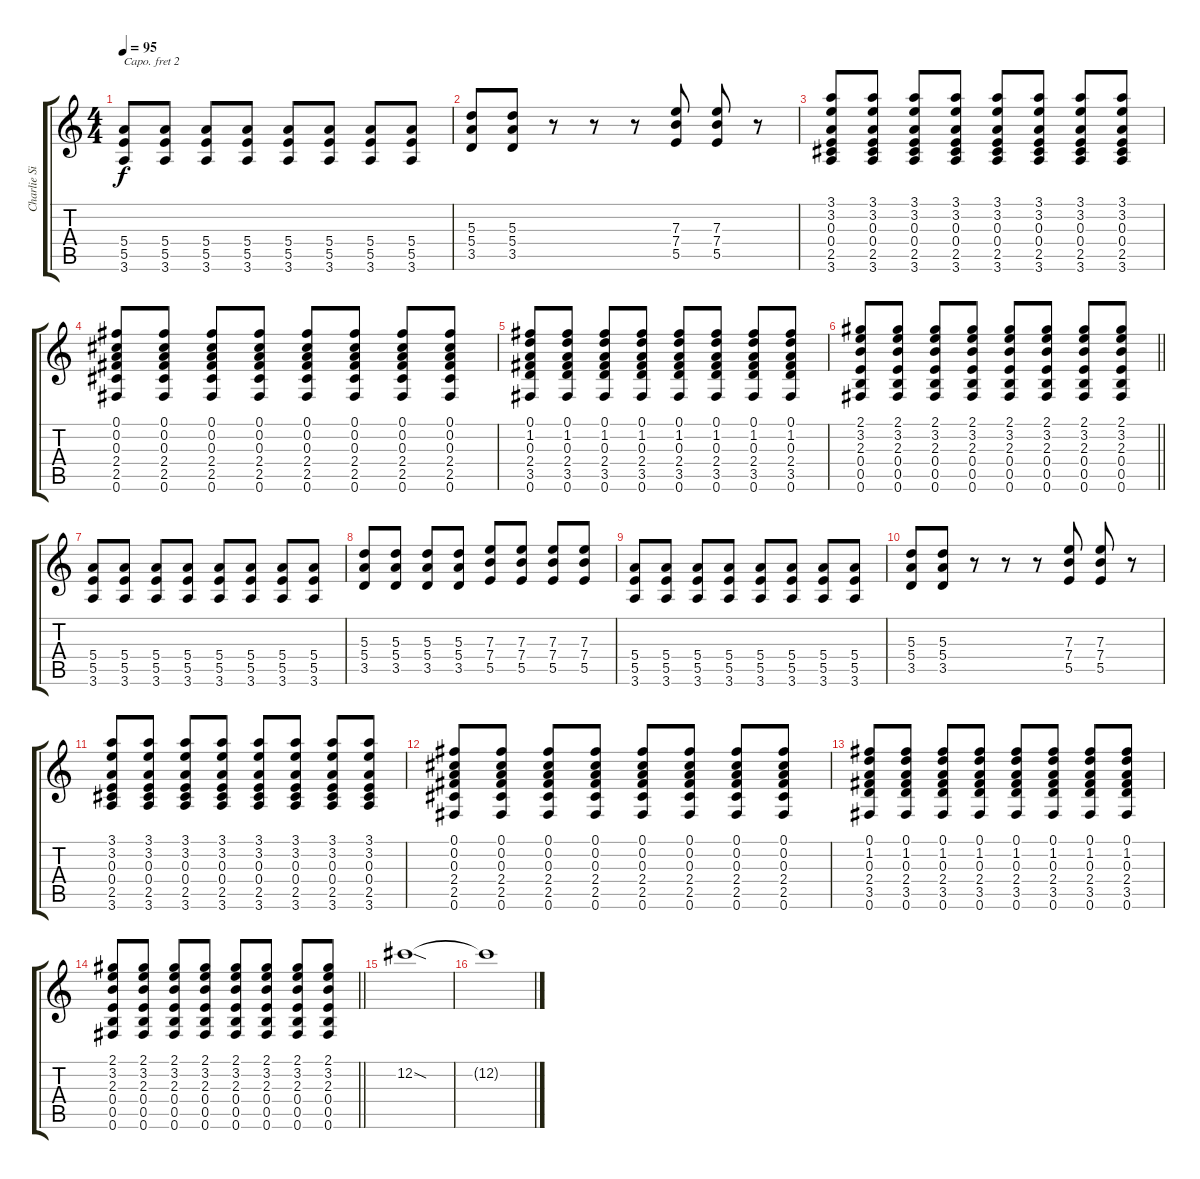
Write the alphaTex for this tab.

\track ("Charlie Simpson (Lead Guitar)" "Charlie Si") {instrument overdrivenguitar}
\staff {score tabs}
\capo 2
\tuning (E4 B3 G3 D3 A2 E2) {hide}
\ts (4 4)
\tempo 95
\clef g2
\ks c
(5.4 5.5 3.6).8{dy f} (5.4 5.5 3.6).8 (5.4 5.5 3.6).8 (5.4 5.5 3.6).8 (5.4 5.5 3.6).8 (5.4 5.5 3.6).8 (5.4 5.5 3.6).8 (5.4 5.5 3.6).8 |
(5.3 5.4 3.5).8 (5.3 5.4 3.5).8 r.8 r.8 r.8 (7.3 7.4 5.5).8 (7.3 7.4 5.5).8 r.8 |
(3.1 3.2 0.3 0.4 2.5 3.6).8 (3.1 3.2 0.3 0.4 2.5 3.6).8 (3.1 3.2 0.3 0.4 2.5 3.6).8 (3.1 3.2 0.3 0.4 2.5 3.6).8 (3.1 3.2 0.3 0.4 2.5 3.6).8 (3.1 3.2 0.3 0.4 2.5 3.6).8 (3.1 3.2 0.3 0.4 2.5 3.6).8 (3.1 3.2 0.3 0.4 2.5 3.6).8 |
(0.1 0.2 0.3 2.4 2.5 0.6).8 (0.1 0.2 0.3 2.4 2.5 0.6).8 (0.1 0.2 0.3 2.4 2.5 0.6).8 (0.1 0.2 0.3 2.4 2.5 0.6).8 (0.1 0.2 0.3 2.4 2.5 0.6).8 (0.1 0.2 0.3 2.4 2.5 0.6).8 (0.1 0.2 0.3 2.4 2.5 0.6).8 (0.1 0.2 0.3 2.4 2.5 0.6).8 |
(0.1 1.2 0.3 2.4 3.5 0.6).8 (0.1 1.2 0.3 2.4 3.5 0.6).8 (0.1 1.2 0.3 2.4 3.5 0.6).8 (0.1 1.2 0.3 2.4 3.5 0.6).8 (0.1 1.2 0.3 2.4 3.5 0.6).8 (0.1 1.2 0.3 2.4 3.5 0.6).8 (0.1 1.2 0.3 2.4 3.5 0.6).8 (0.1 1.2 0.3 2.4 3.5 0.6).8 |
\barLineRight lightlight
(2.1 3.2 2.3 0.4 0.5 0.6).8 (2.1 3.2 2.3 0.4 0.5 0.6).8 (2.1 3.2 2.3 0.4 0.5 0.6).8 (2.1 3.2 2.3 0.4 0.5 0.6).8 (2.1 3.2 2.3 0.4 0.5 0.6).8 (2.1 3.2 2.3 0.4 0.5 0.6).8 (2.1 3.2 2.3 0.4 0.5 0.6).8 (2.1 3.2 2.3 0.4 0.5 0.6).8 |
(5.4 5.5 3.6).8 (5.4 5.5 3.6).8 (5.4 5.5 3.6).8 (5.4 5.5 3.6).8 (5.4 5.5 3.6).8 (5.4 5.5 3.6).8 (5.4 5.5 3.6).8 (5.4 5.5 3.6).8 |
(5.3 5.4 3.5).8 (5.3 5.4 3.5).8 (5.3 5.4 3.5).8 (5.3 5.4 3.5).8 (7.3 7.4 5.5).8 (7.3 7.4 5.5).8 (7.3 7.4 5.5).8 (7.3 7.4 5.5).8 |
(5.4 5.5 3.6).8 (5.4 5.5 3.6).8 (5.4 5.5 3.6).8 (5.4 5.5 3.6).8 (5.4 5.5 3.6).8 (5.4 5.5 3.6).8 (5.4 5.5 3.6).8 (5.4 5.5 3.6).8 |
(5.3 5.4 3.5).8 (5.3 5.4 3.5).8 r.8 r.8 r.8 (7.3 7.4 5.5).8 (7.3 7.4 5.5).8 r.8 |
(3.1 3.2 0.3 0.4 2.5 3.6).8 (3.1 3.2 0.3 0.4 2.5 3.6).8 (3.1 3.2 0.3 0.4 2.5 3.6).8 (3.1 3.2 0.3 0.4 2.5 3.6).8 (3.1 3.2 0.3 0.4 2.5 3.6).8 (3.1 3.2 0.3 0.4 2.5 3.6).8 (3.1 3.2 0.3 0.4 2.5 3.6).8 (3.1 3.2 0.3 0.4 2.5 3.6).8 |
(0.1 0.2 0.3 2.4 2.5 0.6).8 (0.1 0.2 0.3 2.4 2.5 0.6).8 (0.1 0.2 0.3 2.4 2.5 0.6).8 (0.1 0.2 0.3 2.4 2.5 0.6).8 (0.1 0.2 0.3 2.4 2.5 0.6).8 (0.1 0.2 0.3 2.4 2.5 0.6).8 (0.1 0.2 0.3 2.4 2.5 0.6).8 (0.1 0.2 0.3 2.4 2.5 0.6).8 |
(0.1 1.2 0.3 2.4 3.5 0.6).8 (0.1 1.2 0.3 2.4 3.5 0.6).8 (0.1 1.2 0.3 2.4 3.5 0.6).8 (0.1 1.2 0.3 2.4 3.5 0.6).8 (0.1 1.2 0.3 2.4 3.5 0.6).8 (0.1 1.2 0.3 2.4 3.5 0.6).8 (0.1 1.2 0.3 2.4 3.5 0.6).8 (0.1 1.2 0.3 2.4 3.5 0.6).8 |
\barLineRight lightlight
(2.1 3.2 2.3 0.4 0.5 0.6).8 (2.1 3.2 2.3 0.4 0.5 0.6).8 (2.1 3.2 2.3 0.4 0.5 0.6).8 (2.1 3.2 2.3 0.4 0.5 0.6).8 (2.1 3.2 2.3 0.4 0.5 0.6).8 (2.1 3.2 2.3 0.4 0.5 0.6).8 (2.1 3.2 2.3 0.4 0.5 0.6).8 (2.1 3.2 2.3 0.4 0.5 0.6).8 |
12.2{sod}.1 |
12.2{t}.1
